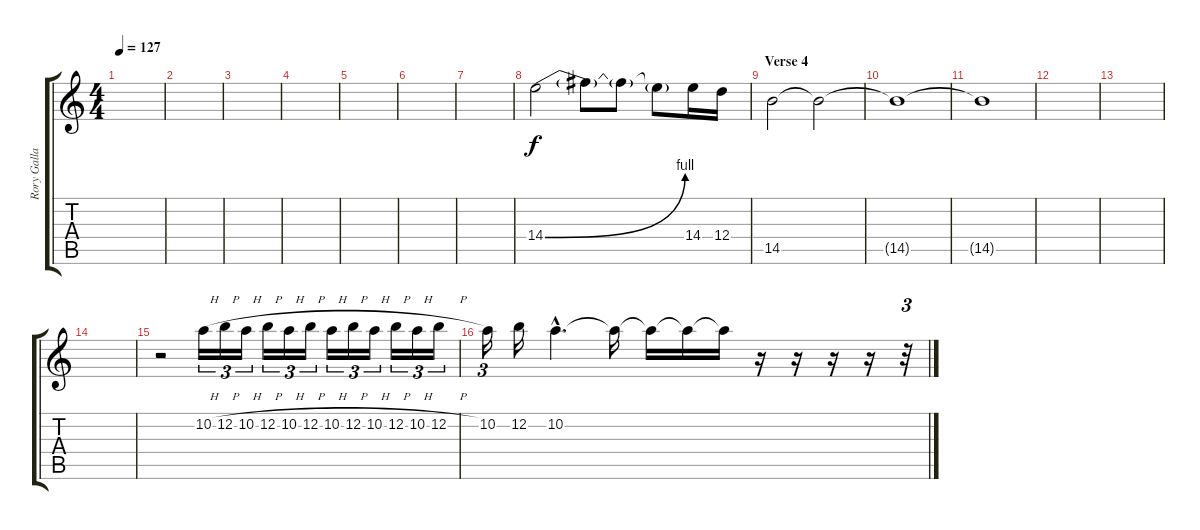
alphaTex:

\track ("Rory Gallagher Lead" "Rory Galla") {instrument overdrivenguitar}
\staff {score tabs}
\tuning (E4 B3 G3 D3 A2 E2) {hide}
\ts (4 4)
\tempo 127
\clef g2
\ks c
|
|
|
|
|
|
|
14.4{be (bend 0 0 60 4)}.2 14.4{t}.8 14.4{t}.8 14.4{t}.8 14.4.16 12.4.16 |
\section ("" "Verse 4")
14.5.2 14.5{t}.2 |
14.5{t}.1 |
14.5{t}.1 |
|
|
|
r.2 10.2{h}.16{tu (3 2)} 12.2{h}.16{tu (3 2)} 10.2{h}.16{tu (3 2)} 12.2{h}.16{tu (3 2)} 10.2{h}.16{tu (3 2)} 12.2{h}.16{tu (3 2)} 10.2{h}.16{tu (3 2)} 12.2{h}.16{tu (3 2)} 10.2{h}.16{tu (3 2)} 12.2{h}.16{tu (3 2)} 10.2{h}.16{tu (3 2)} 12.2{h}.16{tu (3 2)} |
10.2.16{tu (3 2)} 12.2.16 10.2{hac}.4{d} 10.2{t}.16 10.2{t}.16 10.2{t}.16 10.2{t}.16 r.16 r.16 r.16 r.16 r.32{tu (3 2)}
